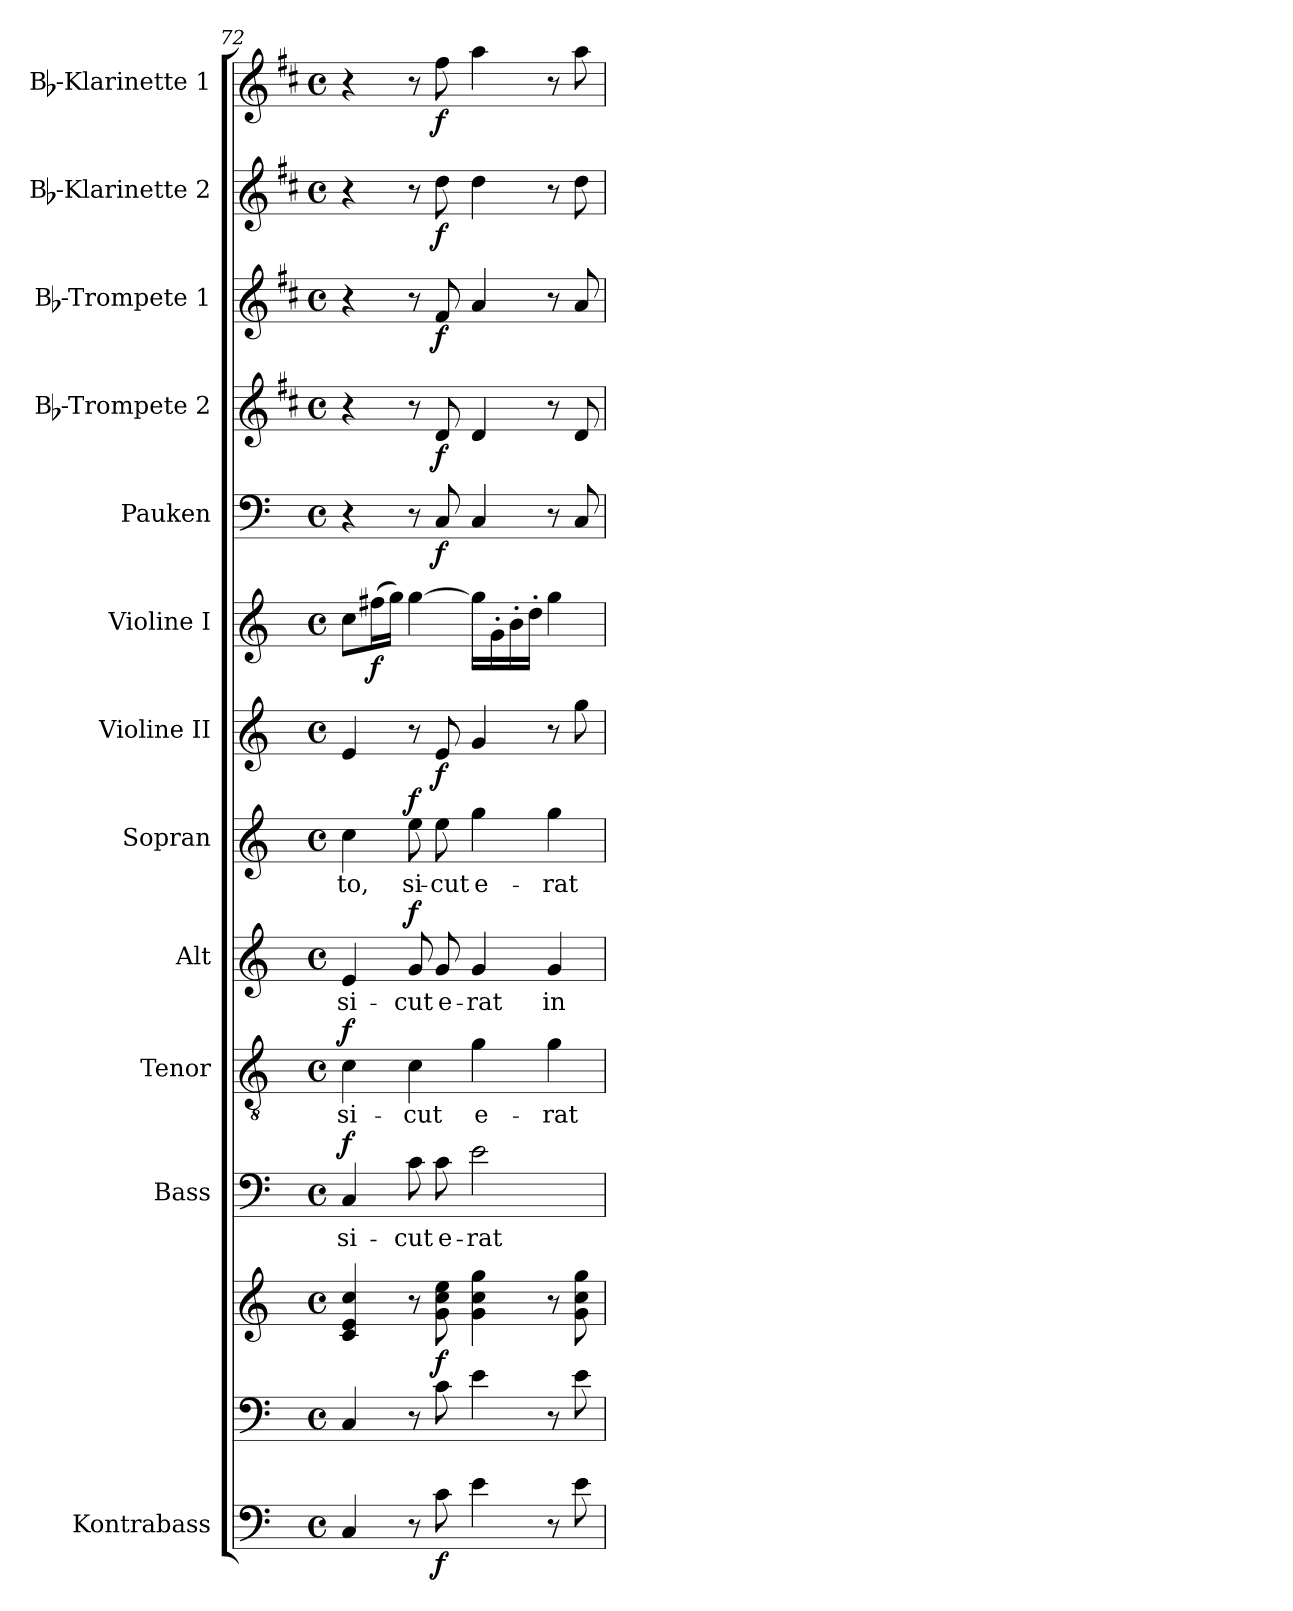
**kern	**dynam	**kern	**kern	**dynam	**kern	**text	**dynam	**kern	**text	**dynam	**kern	**text	**dynam	**kern	**text	**dynam	**kern	**dynam	**kern	**dynam	**kern	**dynam	**kern	**dynam	**kern	**dynam	**kern	**dynam	**kern	**dynam
*part13	*part13	*part12	*part12	*part12	*part11	*part11	*part11	*part10	*part10	*part10	*part9	*part9	*part9	*part8	*part8	*part8	*part7	*part7	*part6	*part6	*part5	*part5	*part4	*part4	*part3	*part3	*part2	*part2	*part1	*part1
*staff14	*staff14	*staff13	*staff12	*staff12/13	*staff11	*staff11	*staff11	*staff10	*staff10	*staff10	*staff9	*staff9	*staff9	*staff8	*staff8	*staff8	*staff7	*staff7	*staff6	*staff6	*staff5	*staff5	*staff4	*staff4	*staff3	*staff3	*staff2	*staff2	*staff1	*staff1
*I"Kontrabass	*	*	*	*	*I"Bass	*	*	*I"Tenor	*	*	*I"Alt	*	*	*I"Sopran	*	*	*I"Violine II	*	*I"Violine I	*	*I"Pauken	*	*I"Bb-Trompete 2	*	*I"Bb-Trompete 1	*	*I"Bb-Klarinette 2	*	*I"Bb-Klarinette 1	*
*I'Kb.	*	*	*	*	*I'B.	*	*	*I'T.	*	*	*I'A.	*	*	*I'S.	*	*	*I'Vl. II	*	*I'Vl. I	*	*I'Pk.	*	*I'Bb Trp. 2	*	*I'Bb Trp. 1	*	*I'Bb Kl. 2	*	*I'Bb Kl. 1	*
*clefF4	*	*clefF4	*clefG2	*	*clefF4	*	*	*clefGv2	*	*	*clefG2	*	*	*clefG2	*	*	*clefG2	*	*clefG2	*	*clefF4	*	*clefG2	*	*clefG2	*	*clefG2	*	*clefG2	*
*ITrd7c12	*	*	*	*	*	*	*	*	*	*	*	*	*	*	*	*	*	*	*	*	*	*	*ITrd1c2	*	*ITrd1c2	*	*ITrd1c2	*	*ITrd1c2	*
*k[]	*	*k[]	*k[]	*	*k[]	*	*	*k[]	*	*	*k[]	*	*	*k[]	*	*	*k[]	*	*k[]	*	*k[]	*	*k[]	*	*k[]	*	*k[]	*	*k[]	*
*C:	*	*C:	*C:	*	*C:	*	*	*C:	*	*	*C:	*	*	*C:	*	*	*C:	*	*C:	*	*C:	*	*C:	*	*C:	*	*C:	*	*C:	*
*M4/4	*	*M4/4	*M4/4	*	*M4/4	*	*	*M4/4	*	*	*M4/4	*	*	*M4/4	*	*	*M4/4	*	*M4/4	*	*M4/4	*	*M4/4	*	*M4/4	*	*M4/4	*	*M4/4	*
*met(c)	*	*met(c)	*met(c)	*	*met(c)	*	*	*met(c)	*	*	*met(c)	*	*	*met(c)	*	*	*met(c)	*	*met(c)	*	*met(c)	*	*met(c)	*	*met(c)	*	*met(c)	*	*met(c)	*
=72	=72	=72	=72	=72	=72	=72	=72	=72	=72	=72	=72	=72	=72	=72	=72	=72	=72	=72	=72	=72	=72	=72	=72	=72	=72	=72	=72	=72	=72	=72
!	!	!	!	!	!	!LO:LY:b	!LO:DY:a	!	!LO:LY:b	!LO:DY:a	!	!LO:LY:b	!	!	!LO:LY:b	!	!	!	!	!	!	!	!	!	!	!	!	!	!	!
4CC/	.	4C/	4c/ 4e/ 4cc/	.	4C/	si-	f	4c\	si-	f	4e/	si-	.	4cc\	-to,	.	4e/	.	8cc\L	.	4r	.	4r	.	4r	.	4r	.	4r	.
!	!	!	!	!	!	!	!	!	!	!	!	!	!	!	!	!	!	!	!	!LO:DY:b	!	!	!	!	!	!	!	!	!	!
.	.	.	.	.	.	.	.	.	.	.	.	.	.	.	.	.	.	.	(>16ff#X\L	f	.	.	.	.	.	.	.	.	.	.
.	.	.	.	.	.	.	.	.	.	.	.	.	.	.	.	.	.	.	16gg\JJ)	.	.	.	.	.	.	.	.	.	.	.
!	!	!	!	!	!	!LO:LY:b	!	!	!LO:LY:b	!	!	!LO:LY:b	!LO:DY:a	!	!LO:LY:b	!LO:DY:a	!	!	!	!	!	!	!	!	!	!	!	!	!	!
8r	.	8r	8r	.	8c\	-cut	.	4c\	-cut	.	8g/	-cut	f	8ee\	si-	f	8r	.	[4gg\	.	8r	.	8r	.	8r	.	8r	.	8r	.
!	!LO:DY:b	!	!	!LO:DY:b	!	!LO:LY:b	!	!	!	!	!	!LO:LY:b	!	!	!LO:LY:b	!	!	!LO:DY:b	!	!	!	!LO:DY:b	!	!LO:DY:b	!	!LO:DY:b	!	!LO:DY:b	!	!LO:DY:b
8C\	f	8c\	8g\ 8cc\ 8ee\	f	8c\	e-	.	.	.	.	8g/	e-	.	8ee\	-cut	.	8e/	f	.	.	8C/	f	8c/	f	8e/	f	8cc\	f	8ee\	f
!	!	!	!	!	!	!LO:LY:b	!	!	!LO:LY:b	!	!	!LO:LY:b	!	!	!LO:LY:b	!	!	!	!	!	!	!	!	!	!	!	!	!	!	!
4E\	.	4e\	4g\ 4cc\ 4gg\	.	2e\	-rat	.	4g\	e-	.	4g/	-rat	.	4gg\	e-	.	4g/	.	16gg\LL]	.	4C/	.	4c/	.	4g/	.	4cc\	.	4gg\	.
.	.	.	.	.	.	.	.	.	.	.	.	.	.	.	.	.	.	.	16g'>\	.	.	.	.	.	.	.	.	.	.	.
.	.	.	.	.	.	.	.	.	.	.	.	.	.	.	.	.	.	.	16b'>\	.	.	.	.	.	.	.	.	.	.	.
.	.	.	.	.	.	.	.	.	.	.	.	.	.	.	.	.	.	.	16dd'>\JJ	.	.	.	.	.	.	.	.	.	.	.
!	!	!	!	!	!	!	!	!	!LO:LY:b	!	!	!LO:LY:b	!	!	!LO:LY:b	!	!	!	!	!	!	!	!	!	!	!	!	!	!	!
8r	.	8r	8r	.	.	.	.	4g\	-rat	.	4g/	in	.	4gg\	-rat	.	8r	.	4gg\	.	8r	.	8r	.	8r	.	8r	.	8r	.
8E\	.	8e\	8g\ 8cc\ 8gg\	.	.	.	.	.	.	.	.	.	.	.	.	.	8gg\	.	.	.	8C/	.	8c/	.	8g/	.	8cc\	.	8gg\	.
=	=	=	=	=	=	=	=	=	=	=	=	=	=	=	=	=	=	=	=	=	=	=	=	=	=	=	=	=	=	=
*-	*-	*-	*-	*-	*-	*-	*-	*-	*-	*-	*-	*-	*-	*-	*-	*-	*-	*-	*-	*-	*-	*-	*-	*-	*-	*-	*-	*-	*-	*-
